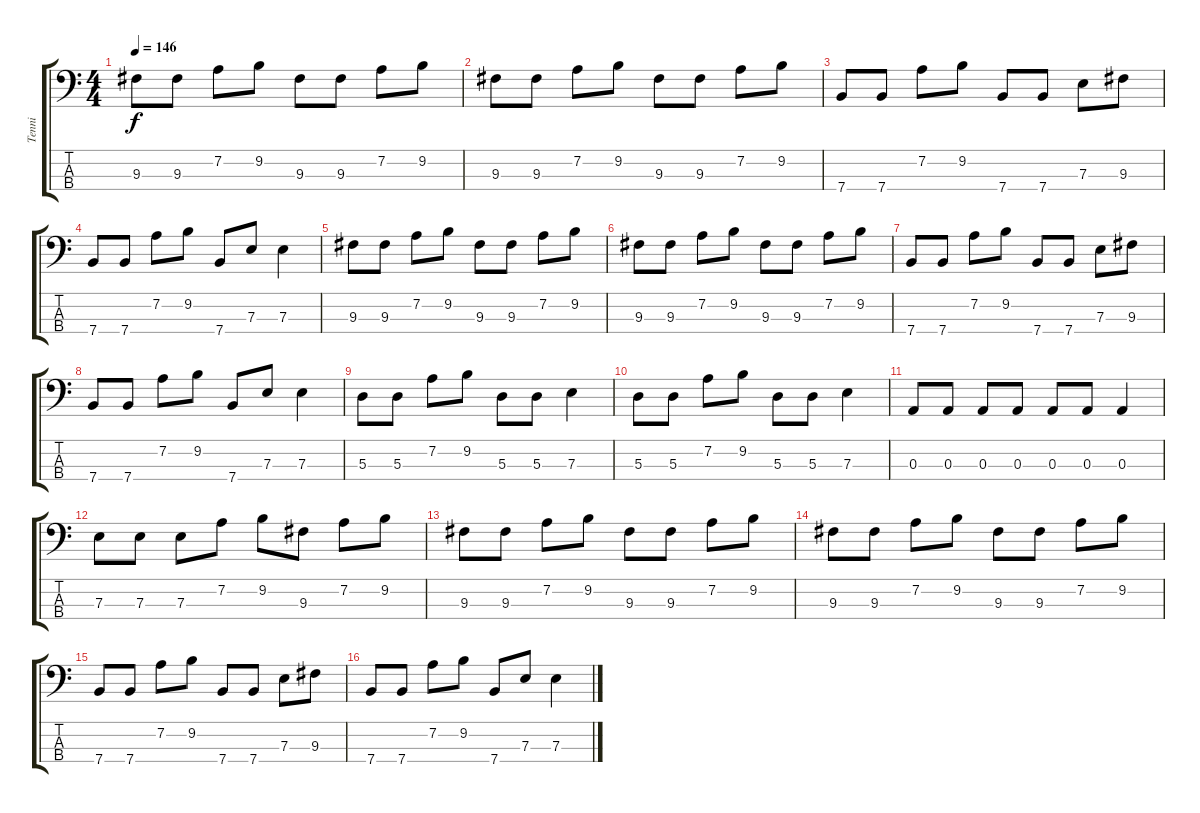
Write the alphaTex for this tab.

\track ("Tenni" "Tenni") {instrument electricbassfinger}
\staff {score tabs}
\tuning (G2 D2 A1 E1) {hide}
\ts (4 4)
\tempo 146
\clef f4
\ks c
9.3.8{dy f} 9.3.8 7.2.8 9.2.8 9.3.8 9.3.8 7.2.8 9.2.8 |
9.3.8 9.3.8 7.2.8 9.2.8 9.3.8 9.3.8 7.2.8 9.2.8 |
7.4.8 7.4.8 7.2.8 9.2.8 7.4.8 7.4.8 7.3.8 9.3.8 |
7.4.8 7.4.8 7.2.8 9.2.8 7.4.8 7.3.8 7.3.4 |
9.3.8 9.3.8 7.2.8 9.2.8 9.3.8 9.3.8 7.2.8 9.2.8 |
9.3.8 9.3.8 7.2.8 9.2.8 9.3.8 9.3.8 7.2.8 9.2.8 |
7.4.8 7.4.8 7.2.8 9.2.8 7.4.8 7.4.8 7.3.8 9.3.8 |
7.4.8 7.4.8 7.2.8 9.2.8 7.4.8 7.3.8 7.3.4 |
5.3.8 5.3.8 7.2.8 9.2.8 5.3.8 5.3.8 7.3.4 |
5.3.8 5.3.8 7.2.8 9.2.8 5.3.8 5.3.8 7.3.4 |
0.3.8 0.3.8 0.3.8 0.3.8 0.3.8 0.3.8 0.3.4 |
7.3.8 7.3.8 7.3.8 7.2.8 9.2.8 9.3.8 7.2.8 9.2.8 |
9.3.8 9.3.8 7.2.8 9.2.8 9.3.8 9.3.8 7.2.8 9.2.8 |
9.3.8 9.3.8 7.2.8 9.2.8 9.3.8 9.3.8 7.2.8 9.2.8 |
7.4.8 7.4.8 7.2.8 9.2.8 7.4.8 7.4.8 7.3.8 9.3.8 |
7.4.8 7.4.8 7.2.8 9.2.8 7.4.8 7.3.8 7.3.4
